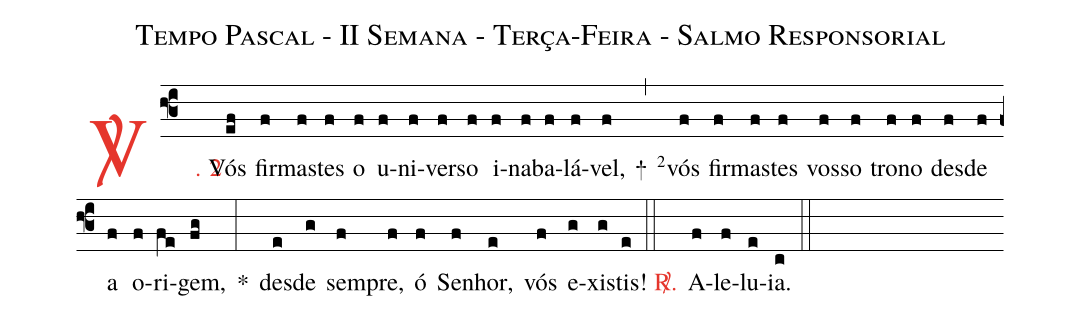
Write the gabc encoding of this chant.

name: Tempo Pascal - II Semana - Terça-Feira - Salmo Responsorial;
%%
(f3)

<c><sp>V/</sp>. 2</c>() Vós(ef) fir(f)mas(f)tes(f) o(f) u(f)ni(f)ver(f)so(f) i(f)na(f)ba(f)lá(f)vel,(f) +(,)
<v>\VSup{2}</v>vós(f) fir(f)mas(f)tes(f) vos(f)so(f) tro(f)no(f) des(f)de(f) a(f) o(f)ri(fe)gem,(fg) *(:)
des(e)de(g) sem(f)pre,(f) ó(f) Se(f)nhor,(e) vós(f) e(g)xis(g)tis!(e)

(::)

<nlba><c><sp>R/</sp>.</c>() A</nlba>(f)le(f)lu(e)ia.(c)

(::)
